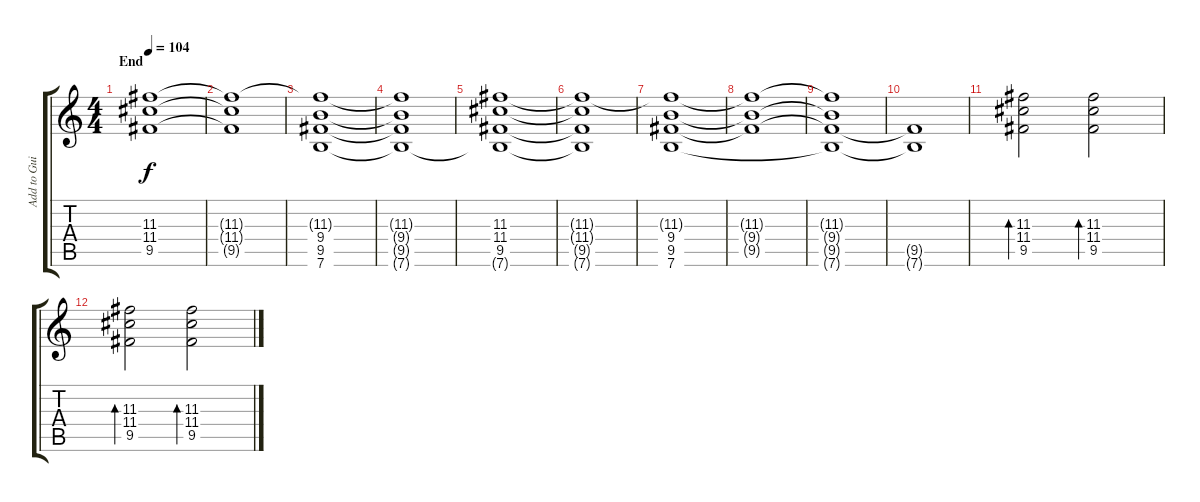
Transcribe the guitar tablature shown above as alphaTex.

\track ("Add to Guitar" "Add to Gui") {instrument electricguitarclean}
\staff {score tabs}
\tuning (E4 B3 G3 D3 A2 E2) {hide}
\ts (4 4)
\section ("" "End")
\tempo 104
\clef g2
\ks c
(11.3 11.4 9.5).1{dy f instrument distortionguitar} |
(11.3{t} 11.4{t} 9.5{t}).1 |
(11.3{t} 9.4 9.5 7.6).1 |
(11.3{t} 9.4{t} 9.5{t} 7.6{t}).1 |
(11.3 11.4 9.5 7.6{t}).1{instrument distortionguitar} |
(11.3{t} 11.4{t} 9.5{t} 7.6{t}).1 |
(11.3{t} 9.4 9.5 7.6).1 |
(11.3{t} 9.4{t} 9.5{t}).1 |
(11.3{t} 9.4{t} 9.5{t} 7.6{t}).1 |
(9.5{t} 7.6{t}).1 |
(11.3 11.4 9.5).2{bd 60 instrument electricguitarclean} (11.3 11.4 9.5).2{bd 60} |
(11.3 11.4 9.5).2{bd 60 instrument electricguitarclean} (11.3 11.4 9.5).2{bd 60}
